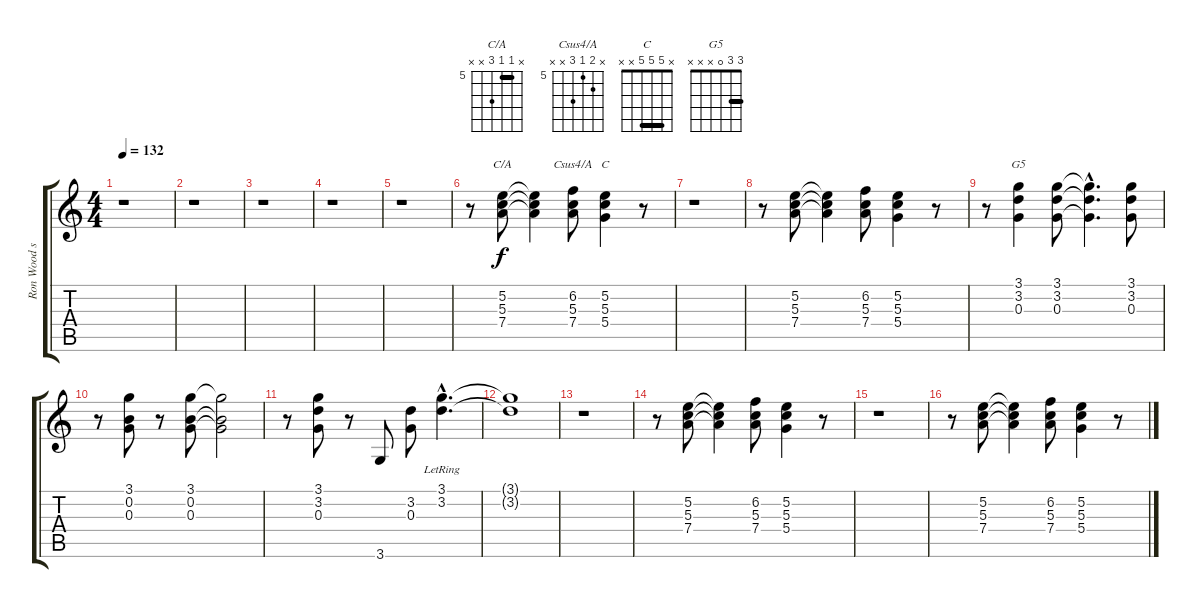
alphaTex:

\track ("Ron Wood standard" "Ron Wood s") {instrument electricguitarjazz}
\staff {score tabs}
\tuning (E4 B3 G3 D3 A2 E2) {hide}
\chord ("C/A" x 5 5 7 x x) {firstfret 5 barre 5}
\chord ("Csus4/A" x 6 5 7 x x) {firstfret 5}
\chord ("C" x 5 5 5 x x) {barre 5}
\chord ("G5" 3 3 0 x x x) {barre 3}
\ts (4 4)
\tempo 132
\clef g2
\ks c
r.1{dy f instrument electricguitarjazz} |
r.1 |
r.1 |
r.1 |
r.1 |
r.8 (5.2 5.3 7.4).8{ch "C/A"} (5.2{t} 5.3{t} 7.4{t}).4 (6.2 5.3 7.4).8{ch "Csus4/A"} (5.2 5.3 5.4).4{ch "C"} r.8 |
r.1 |
r.8 (5.2 5.3 7.4).8 (5.2{t} 5.3{t} 7.4{t}).4 (6.2 5.3 7.4).8 (5.2 5.3 5.4).4 r.8 |
r.8 (3.1 3.2 0.3).4{ch "G5"} (3.1 3.2 0.3).8 (3.1{hac t} 3.2{hac t} 0.3{hac t}).4{d} (3.1 3.2 0.3).8 |
r.8 (3.1 0.2 0.3).8 r.8 (3.1 0.2 0.3).8 (3.1{t} 0.2{t} 0.3{t}).2 |
r.8 (3.1 3.2 0.3).8 r.8 3.6.8 (3.2 0.3).8 (3.1{hac lr} 3.2{hac lr}).4{d} |
(3.1{t} 3.2{t}).1 |
r.1 |
r.8 (5.2 5.3 7.4).8 (5.2{t} 5.3{t} 7.4{t}).4 (6.2 5.3 7.4).8 (5.2 5.3 5.4).4 r.8 |
r.1 |
r.8 (5.2 5.3 7.4).8 (5.2{t} 5.3{t} 7.4{t}).4 (6.2 5.3 7.4).8 (5.2 5.3 5.4).4 r.8
